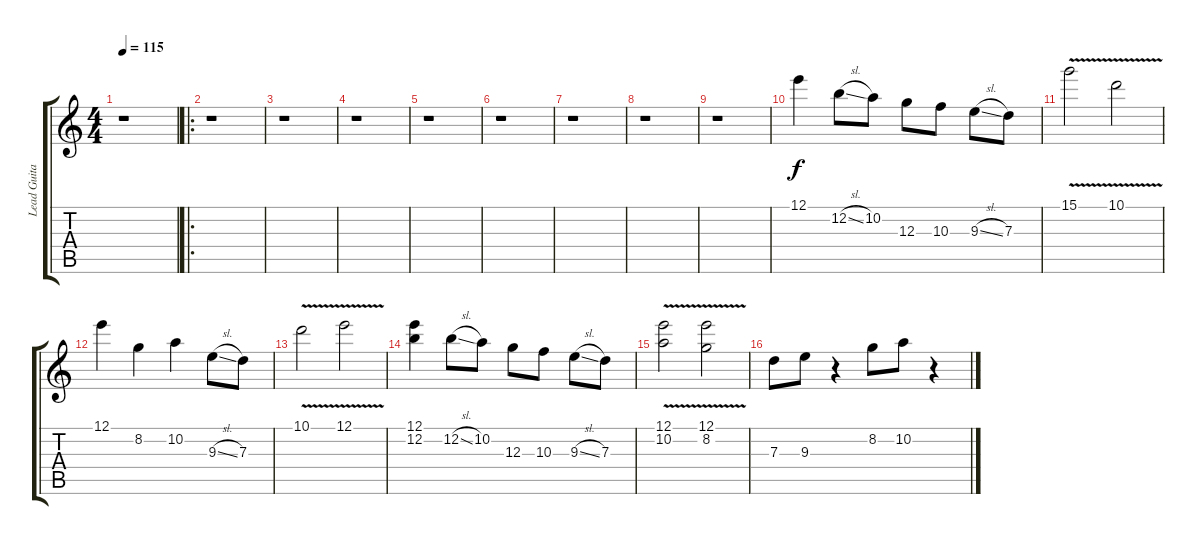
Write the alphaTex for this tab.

\track ("Lead Guitar" "Lead Guita") {instrument distortionguitar}
\staff {score tabs}
\tuning (E4 B3 G3 D3 A2 E2) {hide}
\ts (4 4)
\tempo 115
\clef g2
\ks c
r.1{dy f instrument distortionguitar} |
\ro
r.1 |
r.1 |
r.1 |
r.1 |
r.1 |
r.1 |
r.1 |
r.1 |
12.1.4 12.2{sl}.8 10.2.8 12.3.8 10.3.8 9.3{sl}.8 7.3.8 |
15.1{v}.2 10.1{v}.2 |
12.1.4 8.2.4 10.2.4 9.3{sl}.8 7.3.8 |
10.1{v}.2 12.1{v}.2 |
(12.1 12.2).4 12.2{sl}.8 10.2.8 12.3.8 10.3.8 9.3{sl}.8 7.3.8 |
(12.1{v} 10.2).2 (12.1{v} 8.2).2 |
7.3.8 9.3.8 r.4 8.2.8 10.2.8 r.4
